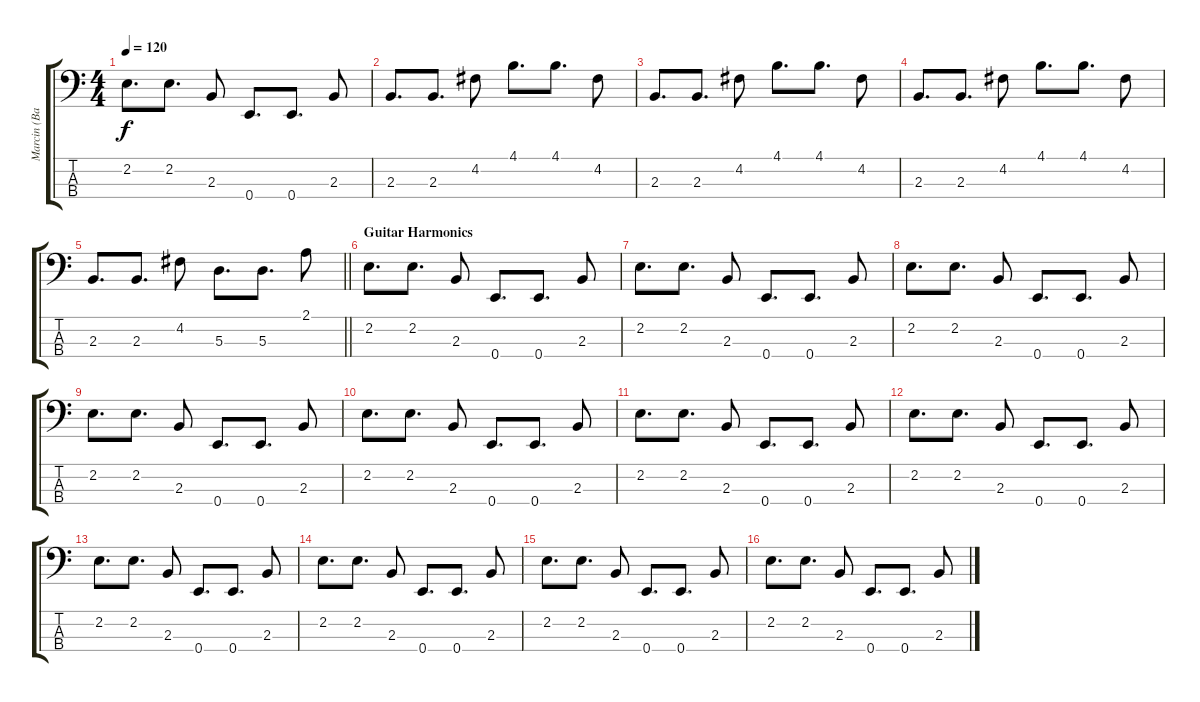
\track ("Marcin (Bass)" "Marcin (Ba") {instrument electricbassfinger}
\staff {score tabs}
\tuning (G2 D2 A1 E1) {hide}
\ts (4 4)
\tempo 120
\clef f4
\ks c
2.2.8{d dy f} 2.2.8{d} 2.3.8 0.4.8{d} 0.4.8{d} 2.3.8 |
2.3.8{d} 2.3.8{d} 4.2.8 4.1.8{d} 4.1.8{d} 4.2.8 |
2.3.8{d} 2.3.8{d} 4.2.8 4.1.8{d} 4.1.8{d} 4.2.8 |
2.3.8{d} 2.3.8{d} 4.2.8 4.1.8{d} 4.1.8{d} 4.2.8 |
\barLineRight lightlight
2.3.8{d} 2.3.8{d} 4.2.8 5.3.8{d} 5.3.8{d} 2.1.8 |
\section ("" "Guitar Harmonics")
2.2.8{d} 2.2.8{d} 2.3.8 0.4.8{d} 0.4.8{d} 2.3.8 |
2.2.8{d} 2.2.8{d} 2.3.8 0.4.8{d} 0.4.8{d} 2.3.8 |
2.2.8{d} 2.2.8{d} 2.3.8 0.4.8{d} 0.4.8{d} 2.3.8 |
2.2.8{d} 2.2.8{d} 2.3.8 0.4.8{d} 0.4.8{d} 2.3.8 |
2.2.8{d} 2.2.8{d} 2.3.8 0.4.8{d} 0.4.8{d} 2.3.8 |
2.2.8{d} 2.2.8{d} 2.3.8 0.4.8{d} 0.4.8{d} 2.3.8 |
2.2.8{d} 2.2.8{d} 2.3.8 0.4.8{d} 0.4.8{d} 2.3.8 |
2.2.8{d} 2.2.8{d} 2.3.8 0.4.8{d} 0.4.8{d} 2.3.8 |
2.2.8{d} 2.2.8{d} 2.3.8 0.4.8{d} 0.4.8{d} 2.3.8 |
2.2.8{d} 2.2.8{d} 2.3.8 0.4.8{d} 0.4.8{d} 2.3.8 |
2.2.8{d} 2.2.8{d} 2.3.8 0.4.8{d} 0.4.8{d} 2.3.8
